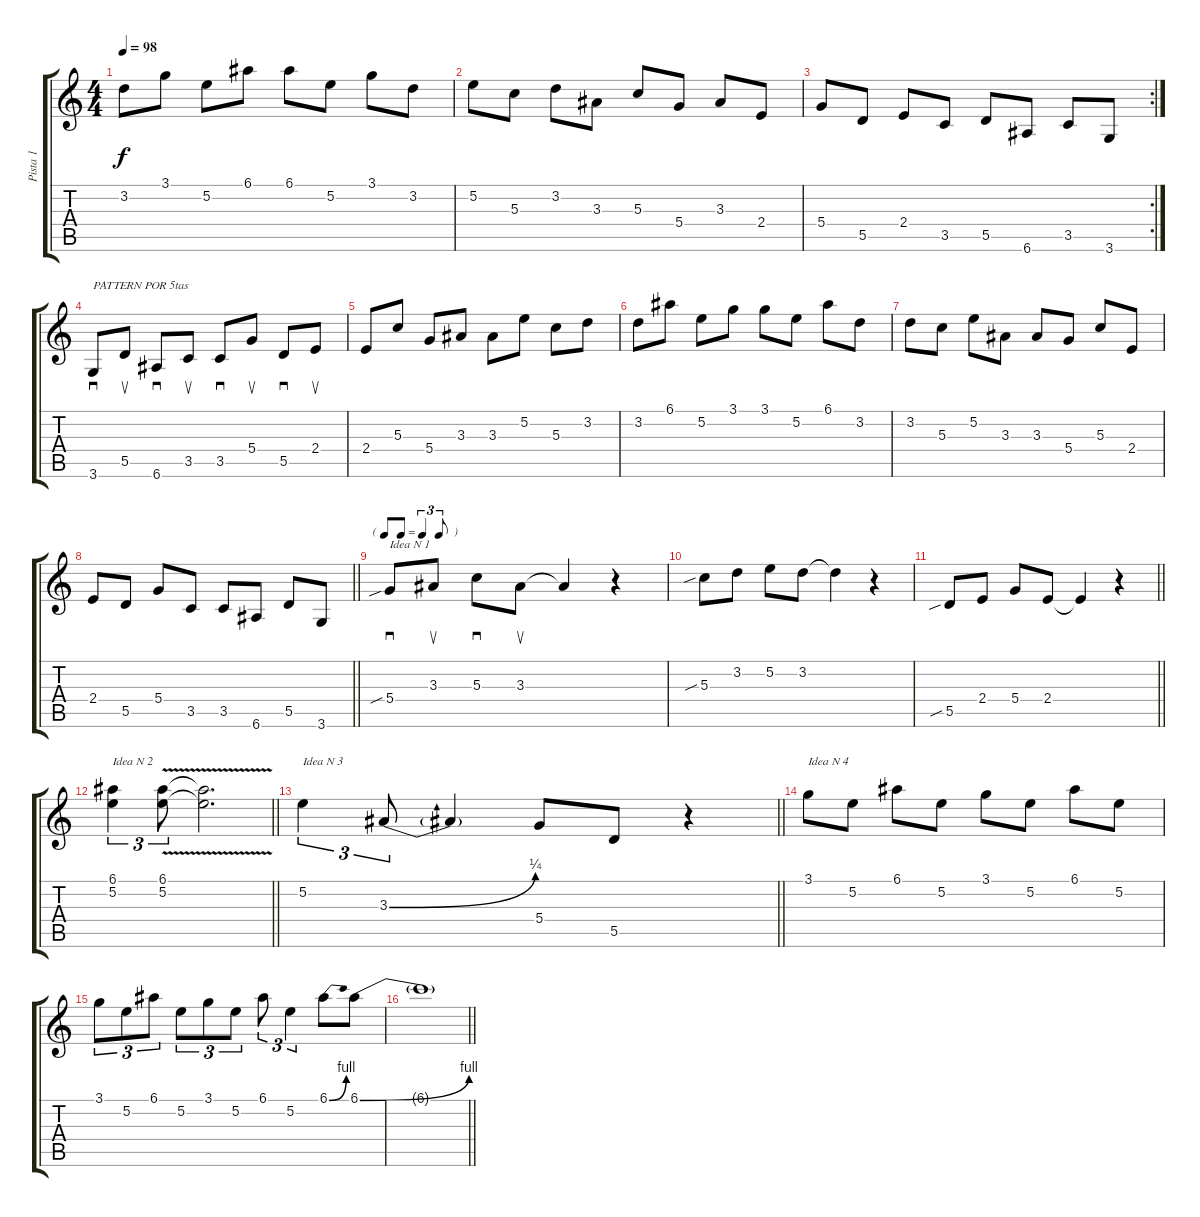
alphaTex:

\track ("Pista 1" "Pista 1") {instrument acousticguitarsteel}
\staff {score tabs}
\tuning (E4 B3 G3 D3 A2 E2) {hide}
\ts (4 4)
\tempo 98
\clef g2
\ks c
3.2.8{dy f} 3.1.8 5.2.8 6.1.8 6.1.8 5.2.8 3.1.8 3.2.8 |
5.2.8 5.3.8 3.2.8 3.3.8 5.3.8 5.4.8 3.3.8 2.4.8 |
\rc 2
5.4.8 5.5.8 2.4.8 3.5.8 5.5.8 6.6.8 3.5.8 3.6.8 |
3.6.8{sd txt "PATTERN POR 5tas "} 5.5.8{su} 6.6.8{sd} 3.5.8{su} 3.5.8{sd} 5.4.8{su} 5.5.8{sd} 2.4.8{su} |
2.4.8 5.3.8 5.4.8 3.3.8 3.3.8 5.2.8 5.3.8 3.2.8 |
3.2.8 6.1.8 5.2.8 3.1.8 3.1.8 5.2.8 6.1.8 3.2.8 |
3.2.8 5.3.8 5.2.8 3.3.8 3.3.8 5.4.8 5.3.8 2.4.8 |
\barLineRight lightlight
2.4.8 5.5.8 5.4.8 3.5.8 3.5.8 6.6.8 5.5.8 3.6.8 |
\tf triplet8th
5.4{sib}.8{sd txt "Idea N 1"} 3.3.8{su} 5.3.8{sd} 3.3.8{su} 3.3{t}.4 r.4 |
5.3{sib}.8 3.2.8 5.2.8 3.2.8 3.2{t}.4 r.4 |
\barLineRight lightlight
5.5{sib}.8 2.4.8 5.4.8 2.4.8 2.4{t}.4 r.4 |
\barLineRight lightlight
(6.1 5.2).4{tu (3 2) txt "Idea N 2"} (6.1 5.2{v}).8{tu (3 2)} (6.1{t} 5.2{t}).2{d} |
\barLineRight lightlight
5.2.4{tu (3 2) txt "Idea N 3"} 3.3{be (bend 0 0 60 1)}.8{tu (3 2)} 3.3{t}.4 5.4.8 5.5.8 r.4 |
3.1.8{txt "Idea N 4"} 5.2.8 6.1.8 5.2.8 3.1.8 5.2.8 6.1.8 5.2.8 |
3.1.8{tu (3 2)} 5.2.8{tu (3 2)} 6.1.8{tu (3 2)} 5.2.8{tu (3 2)} 3.1.8{tu (3 2)} 5.2.8{tu (3 2)} 6.1.8{tu (3 2)} 5.2.4{tu (3 2)} 6.1{be (bend 0 0 60 4)}.8 6.1{be (bend 0 0 60 4)}.8 |
\barLineRight lightlight
6.1{t}.1
